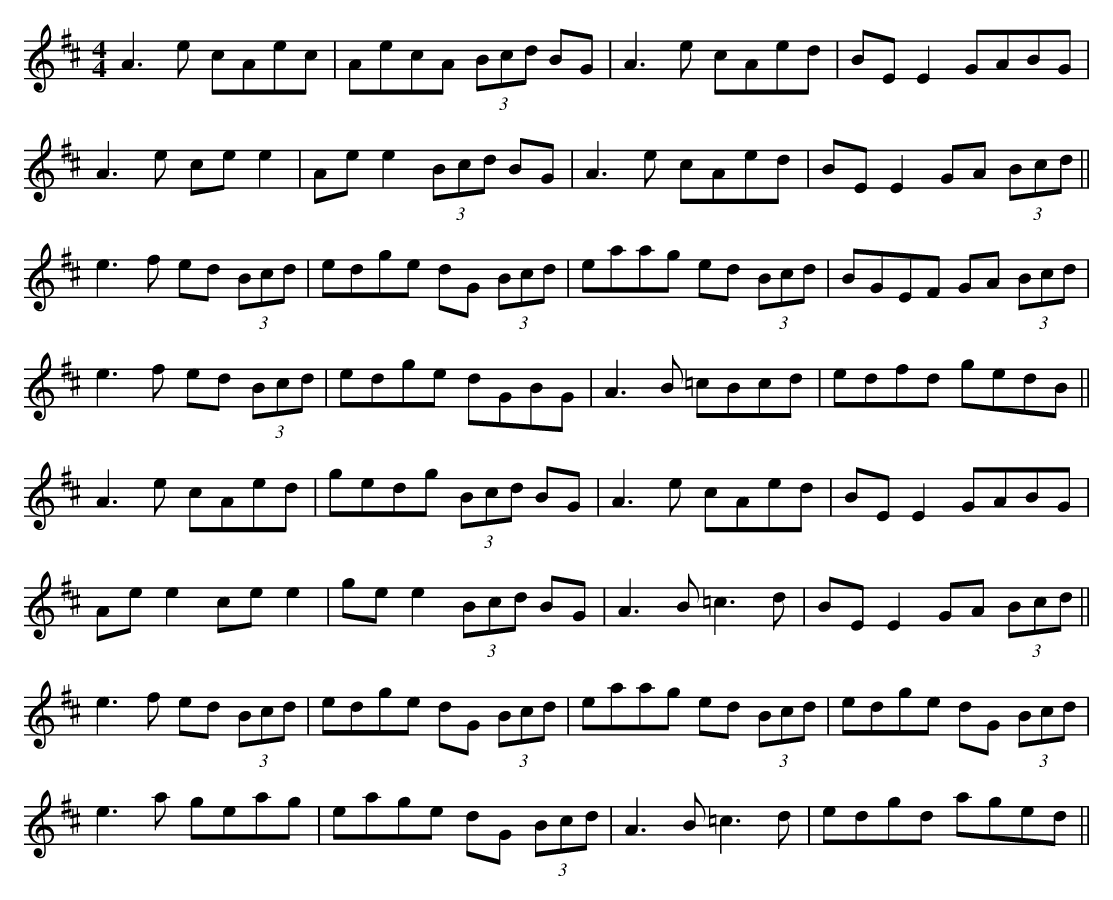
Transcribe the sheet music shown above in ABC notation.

X:1
M:4/4
K:Amix
A3e cAec|AecA (3Bcd BG|A3e cAed|BE E2 GABG|
A3e ce e2|Ae e2 (3Bcd BG|A3e cAed|BE E2 GA (3Bcd||
e3f ed (3Bcd|edge dG (3Bcd|eaag ed (3Bcd|BGEF GA (3Bcd|
e3f ed (3Bcd|edge dGBG|A3B =cBcd|edfd gedB||
A3e cAed|gedg (3Bcd BG|A3e cAed|BE E2 GABG|
Ae e2 ce e2|ge e2 (3Bcd BG|A3B =c3d|BE E2 GA (3Bcd||
e3f ed (3Bcd|edge dG (3Bcd|eaag ed (3Bcd|edge dG (3Bcd|
e3a geag|eage dG (3Bcd|A3B =c3d|edgd aged||
